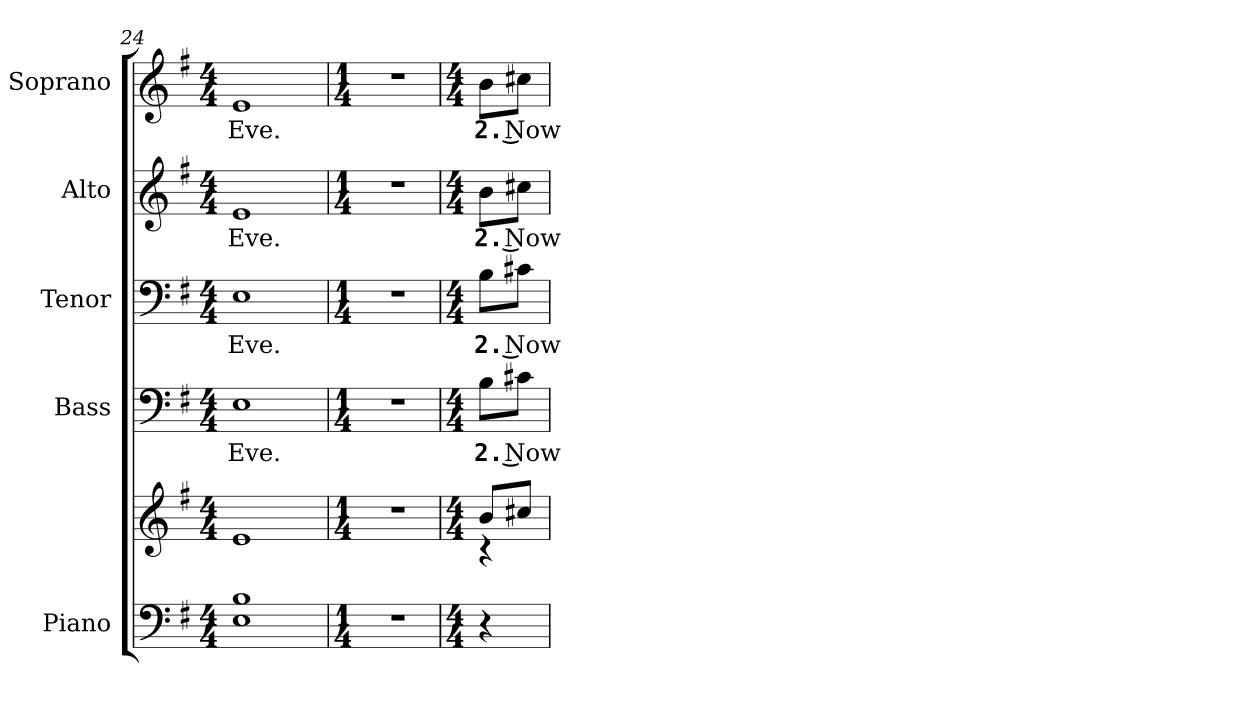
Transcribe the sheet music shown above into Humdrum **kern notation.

**kern	**kern	**kern	**text	**kern	**text	**kern	**text	**kern	**text
*part5	*part5	*part4	*part4	*part3	*part3	*part2	*part2	*part1	*part1
*staff6	*staff5	*staff4	*staff4	*staff3	*staff3	*staff2	*staff2	*staff1	*staff1
*I"Piano	*	*I"Bass	*	*I"Tenor	*	*I"Alto	*	*I"Soprano	*
*I'Pno.	*	*I'B.	*	*I'T.	*	*I'A.	*	*I'S.	*
*clefF4	*clefG2	*clefF4	*	*clefF4	*	*clefG2	*	*clefG2	*
*k[f#]	*k[f#]	*k[f#]	*	*k[f#]	*	*k[f#]	*	*k[f#]	*
*G:	*G:	*G:	*	*G:	*	*G:	*	*G:	*
*M4/4	*M4/4	*M4/4	*	*M4/4	*	*M4/4	*	*M4/4	*
=24	=24	=24	=24	=24	=24	=24	=24	=24	=24
!	!	!	!LO:LY:b:color=#000000	!	!	!	!	!	!
!	!	!	!	!	!LO:LY:b:color=#000000	!	!	!	!
!	!	!	!	!	!	!	!LO:LY:b:color=#000000	!	!
!	!	!	!	!	!	!	!	!	!LO:LY:b:color=#000000
1Ei 1Bi	1ei	1Ei	Eve.	1Ei	Eve.	1ei	Eve.	1ei	Eve.
!!LO:PB:g=z
=25	=25	=25	=25	=25	=25	=25	=25	=25	=25
*M1/4	*M1/4	*M1/4	*	*M1/4	*	*M1/4	*	*M1/4	*
!LO:N:vis=1	!LO:N:vis=1	!LO:N:vis=1	!	!LO:N:vis=1	!	!LO:N:vis=1	!	!LO:N:vis=1	!
4r	4r	4r	.	4r	.	4r	.	4r	.
=	=	=	=	=	=	=	=	=	=
*M4/4	*M4/4	*M4/4	*	*M4/4	*	*M4/4	*	*M4/4	*
*	*^	*	*	*	*	*	*	*	*
!	!	!	!	!LO:LY:b:color=#000000	!	!	!	!	!	!
!	!	!	!	!	!	!LO:LY:b:color=#000000	!	!	!	!
!	!	!	!	!	!	!	!	!LO:LY:b:color=#000000	!	!
!	!	!	!	!	!	!	!	!	!	!LO:LY:b:color=#000000
4r	8bi/L	4r	8Bi\L	2. Now	8Bi\L	2. Now	8bi\L	2. Now	8bi\L	2. Now
.	8cc#Xi/J	.	8c#Xi\J	.	8c#Xi\J	.	8cc#Xi\J	.	8cc#Xi\J	.
*	*v	*v	*	*	*	*	*	*	*	*
=	=	=	=	=	=	=	=	=	=
*-	*-	*-	*-	*-	*-	*-	*-	*-	*-
